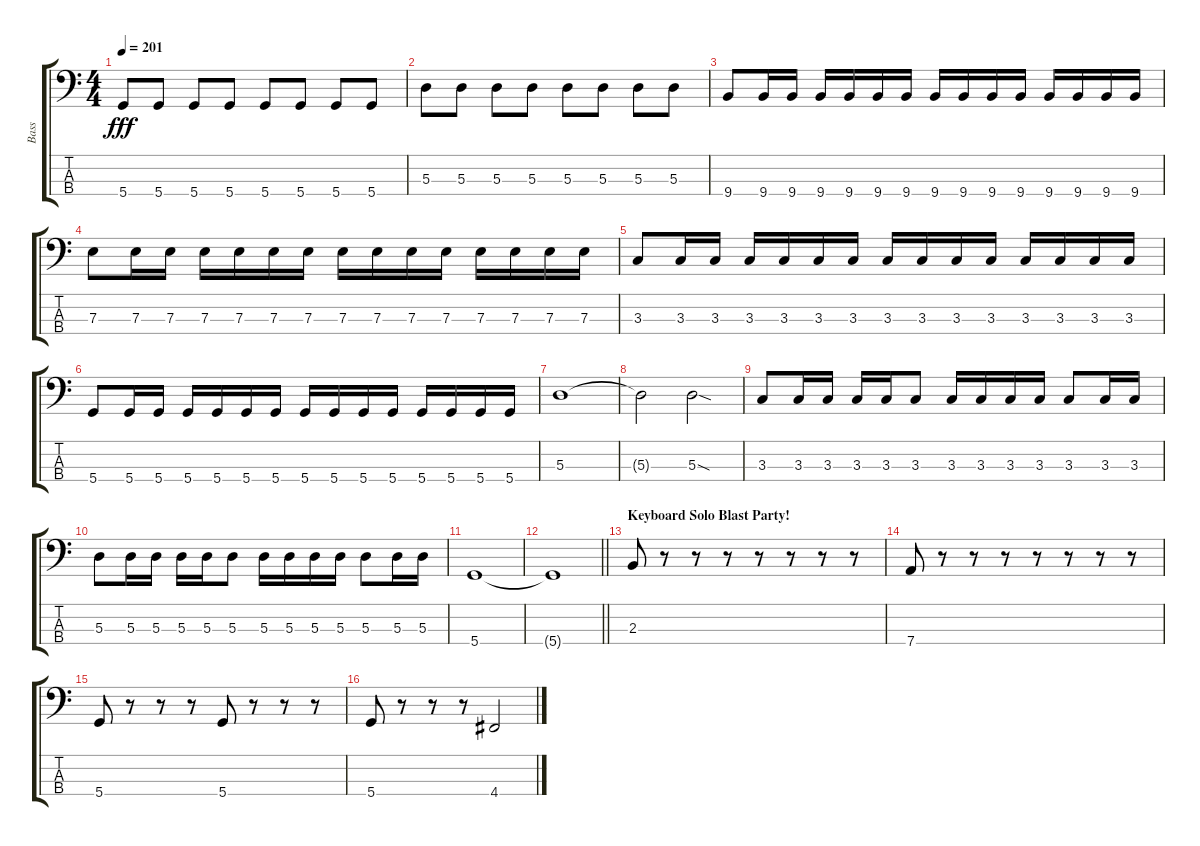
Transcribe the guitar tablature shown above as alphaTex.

\track ("Bass" "Bass") {instrument electricbassfinger}
\staff {score tabs}
\tuning (G2 D2 A1 D1) {hide}
\ts (4 4)
\tempo 201
\clef f4
\ks c
5.4.8{dy fff} 5.4.8 5.4.8 5.4.8 5.4.8 5.4.8 5.4.8 5.4.8 |
5.3.8 5.3.8 5.3.8 5.3.8 5.3.8 5.3.8 5.3.8 5.3.8 |
9.4.8 9.4.16 9.4.16 9.4.16 9.4.16 9.4.16 9.4.16 9.4.16 9.4.16 9.4.16 9.4.16 9.4.16 9.4.16 9.4.16 9.4.16 |
7.3.8 7.3.16 7.3.16 7.3.16 7.3.16 7.3.16 7.3.16 7.3.16 7.3.16 7.3.16 7.3.16 7.3.16 7.3.16 7.3.16 7.3.16 |
3.3.8 3.3.16 3.3.16 3.3.16 3.3.16 3.3.16 3.3.16 3.3.16 3.3.16 3.3.16 3.3.16 3.3.16 3.3.16 3.3.16 3.3.16 |
5.4.8 5.4.16 5.4.16 5.4.16 5.4.16 5.4.16 5.4.16 5.4.16 5.4.16 5.4.16 5.4.16 5.4.16 5.4.16 5.4.16 5.4.16 |
5.3.1 |
5.3{t}.2 5.3{sod}.2 |
3.3.8 3.3.16 3.3.16 3.3.16 3.3.16 3.3.8 3.3.16 3.3.16 3.3.16 3.3.16 3.3.8 3.3.16 3.3.16 |
5.3.8 5.3.16 5.3.16 5.3.16 5.3.16 5.3.8 5.3.16 5.3.16 5.3.16 5.3.16 5.3.8 5.3.16 5.3.16 |
5.4.1 |
\barLineRight lightlight
5.4{t}.1 |
\section ("" "Keyboard Solo Blast Party!")
2.3.8 r.8 r.8 r.8 r.8 r.8 r.8 r.8 |
7.4.8 r.8 r.8 r.8 r.8 r.8 r.8 r.8 |
5.4.8 r.8 r.8 r.8 5.4.8 r.8 r.8 r.8 |
5.4.8 r.8 r.8 r.8 4.4.2
